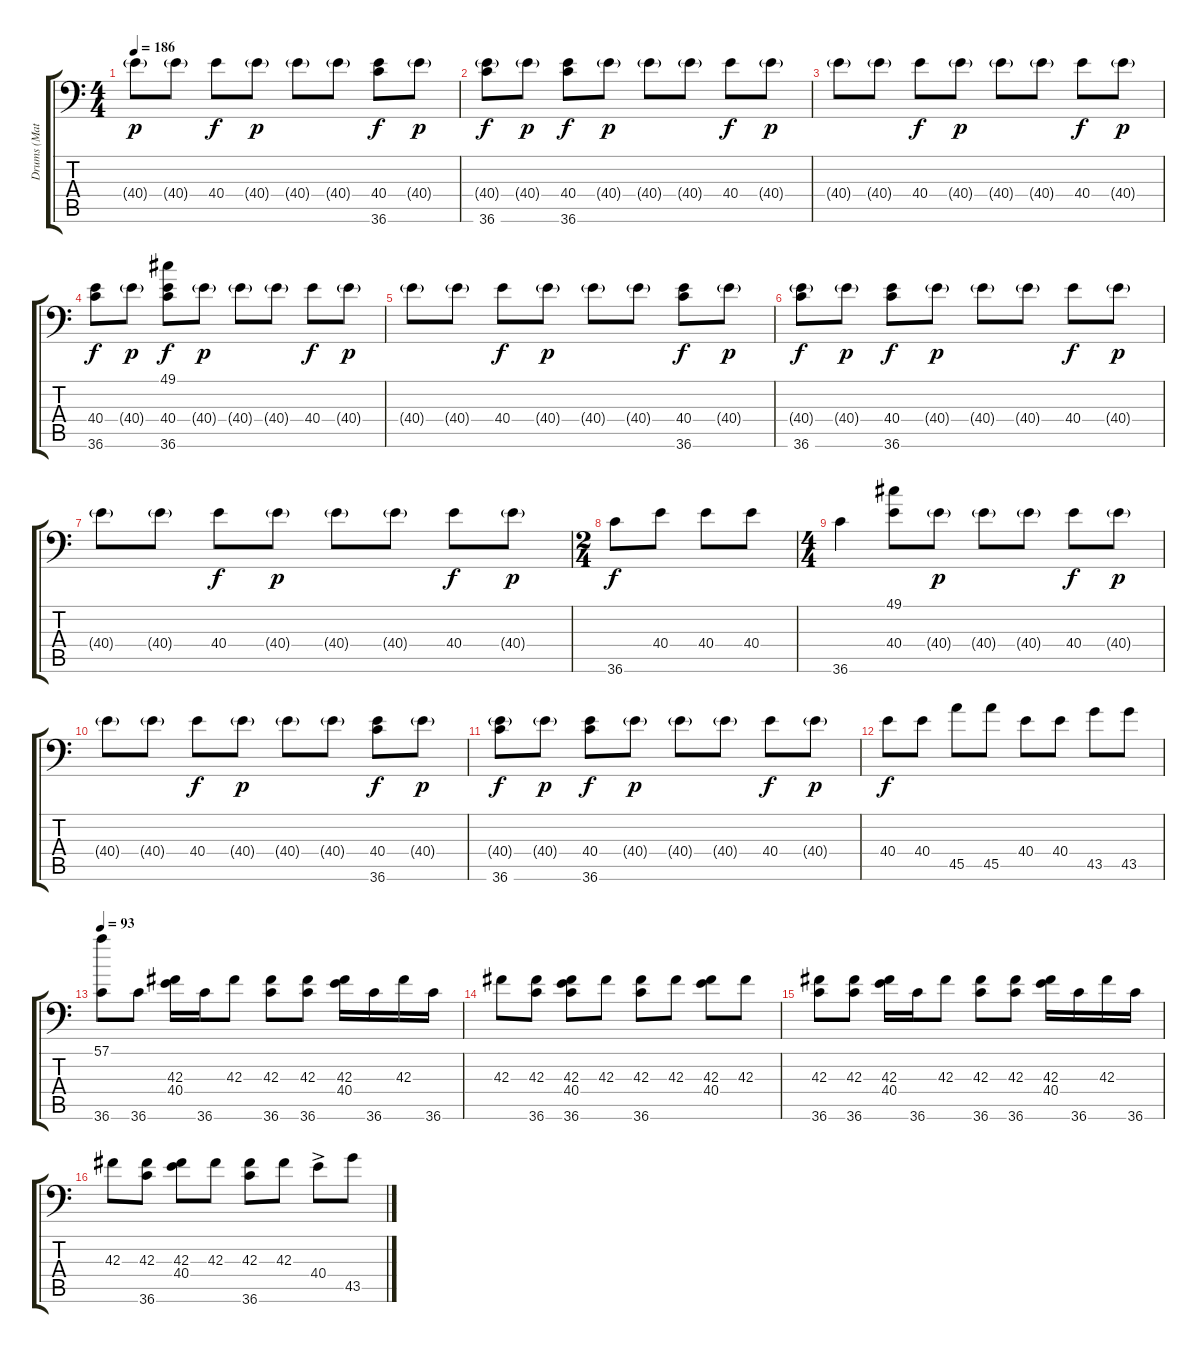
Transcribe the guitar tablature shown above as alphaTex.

\track ("Drums (Matt)" "Drums (Mat") {instrument acousticgrandpiano}
\staff {score tabs}
\tuning (C-1 C-1 C-1 C-1 C-1 C-1) {hide}
\ts (4 4)
\tempo 186
\clef f4
\ks c
40.4{g}.8{dy p} 40.4{g}.8 40.4.8{dy f} 40.4{g}.8{dy p} 40.4{g}.8 40.4{g}.8 (40.4 36.6).8{dy f} 40.4{g}.8{dy p} |
(40.4{g} 36.6).8{dy f} 40.4{g}.8{dy p} (40.4 36.6).8{dy f} 40.4{g}.8{dy p} 40.4{g}.8 40.4{g}.8 40.4.8{dy f} 40.4{g}.8{dy p} |
40.4{g}.8 40.4{g}.8 40.4.8{dy f} 40.4{g}.8{dy p} 40.4{g}.8 40.4{g}.8 40.4.8{dy f} 40.4{g}.8{dy p} |
(40.4 36.6).8{dy f} 40.4{g}.8{dy p} (49.1 40.4 36.6).8{dy f} 40.4{g}.8{dy p} 40.4{g}.8 40.4{g}.8 40.4.8{dy f} 40.4{g}.8{dy p} |
40.4{g}.8 40.4{g}.8 40.4.8{dy f} 40.4{g}.8{dy p} 40.4{g}.8 40.4{g}.8 (40.4 36.6).8{dy f} 40.4{g}.8{dy p} |
(40.4{g} 36.6).8{dy f} 40.4{g}.8{dy p} (40.4 36.6).8{dy f} 40.4{g}.8{dy p} 40.4{g}.8 40.4{g}.8 40.4.8{dy f} 40.4{g}.8{dy p} |
40.4{g}.8 40.4{g}.8 40.4.8{dy f} 40.4{g}.8{dy p} 40.4{g}.8 40.4{g}.8 40.4.8{dy f} 40.4{g}.8{dy p} |
\ts (2 4)
36.6.8{dy f} 40.4.8 40.4.8 40.4.8 |
\ts (4 4)
36.6.4 (49.1 40.4).8 40.4{g}.8{dy p} 40.4{g}.8 40.4{g}.8 40.4.8{dy f} 40.4{g}.8{dy p} |
40.4{g}.8 40.4{g}.8 40.4.8{dy f} 40.4{g}.8{dy p} 40.4{g}.8 40.4{g}.8 (40.4 36.6).8{dy f} 40.4{g}.8{dy p} |
(40.4{g} 36.6).8{dy f} 40.4{g}.8{dy p} (40.4 36.6).8{dy f} 40.4{g}.8{dy p} 40.4{g}.8 40.4{g}.8 40.4.8{dy f} 40.4{g}.8{dy p} |
40.4.8{dy f} 40.4.8 45.5.8 45.5.8 40.4.8 40.4.8 43.5.8 43.5.8 |
\tempo 93
(57.1 36.6).8 36.6.8 (42.3 40.4).16 36.6.16 42.3.8 (42.3 36.6).8 (42.3 36.6).8 (42.3 40.4).16 36.6.16 42.3.16 36.6.16 |
42.3.8 (42.3 36.6).8 (42.3 40.4 36.6).8 42.3.8 (42.3 36.6).8 42.3.8 (42.3 40.4).8 42.3.8 |
(42.3 36.6).8 (42.3 36.6).8 (42.3 40.4).16 36.6.16 42.3.8 (42.3 36.6).8 (42.3 36.6).8 (42.3 40.4).16 36.6.16 42.3.16 36.6.16 |
42.3.8 (42.3 36.6).8 (42.3 40.4).8 42.3.8 (42.3 36.6).8 42.3.8 40.4{ac}.8 43.5.8
